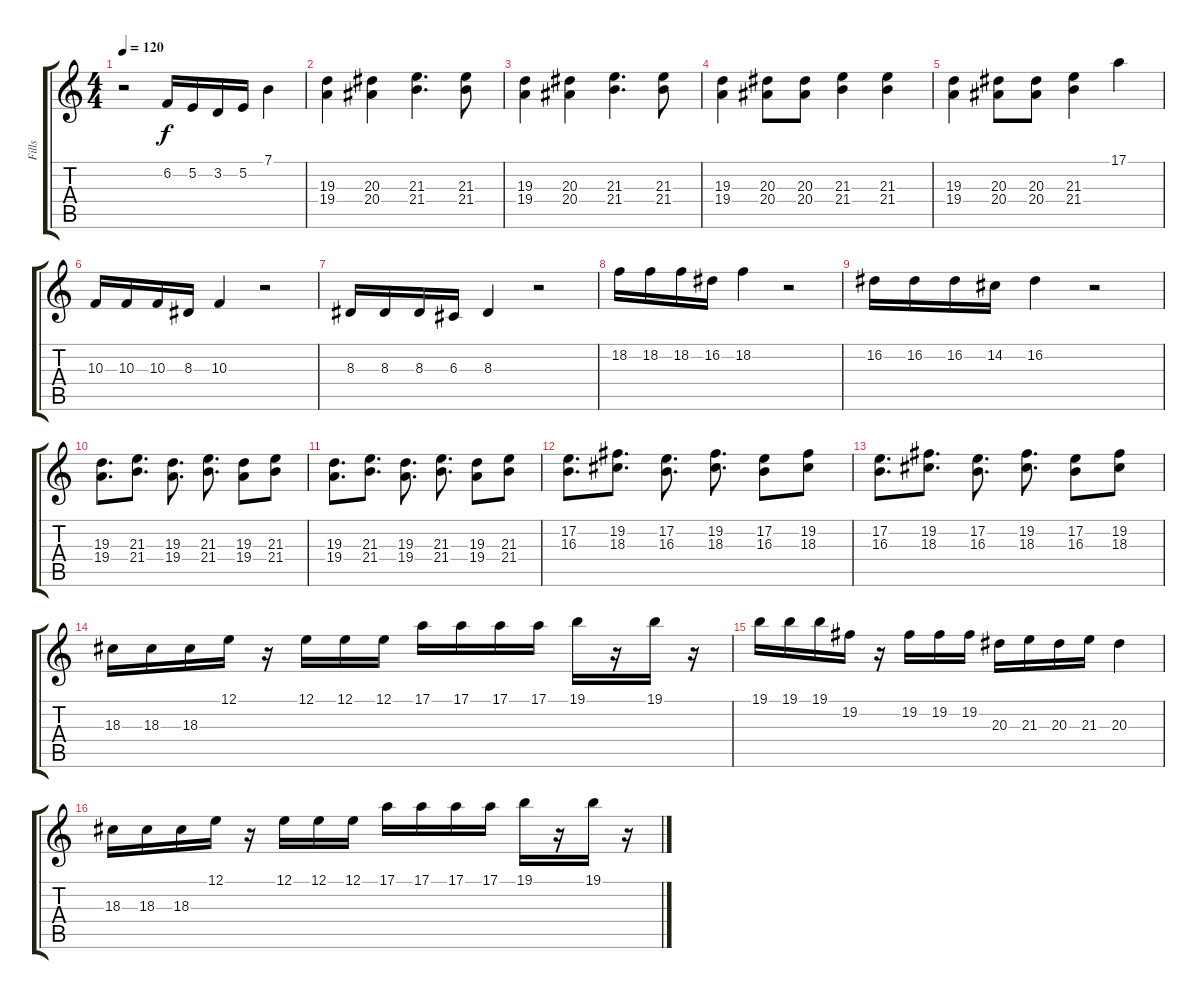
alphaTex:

\track ("Fills" "Fills") {instrument rockorgan}
\staff {score tabs}
\tuning (E4 B3 G3 D3 A2 E2) {hide}
\ts (4 4)
\tempo 120
\clef g2
\ks c
r.2{dy f} 6.2.16 5.2.16 3.2.16 5.2.16 7.1.4 |
(19.3 19.4).4 (20.3 20.4).4 (21.3 21.4).4{d} (21.3 21.4).8 |
(19.3 19.4).4 (20.3 20.4).4 (21.3 21.4).4{d} (21.3 21.4).8 |
(19.3 19.4).4 (20.3 20.4).8 (20.3 20.4).8 (21.3 21.4).4 (21.3 21.4).4 |
(19.3 19.4).4 (20.3 20.4).8 (20.3 20.4).8 (21.3 21.4).4 17.1.4 |
10.3.16 10.3.16 10.3.16 8.3.16 10.3.4 r.2 |
8.3.16 8.3.16 8.3.16 6.3.16 8.3.4 r.2 |
18.2.16 18.2.16 18.2.16 16.2.16 18.2.4 r.2 |
16.2.16 16.2.16 16.2.16 14.2.16 16.2.4 r.2 |
(19.3 19.4).8{d} (21.3 21.4).8{d} (19.3 19.4).8{d} (21.3 21.4).8{d} (19.3 19.4).8 (21.3 21.4).8 |
(19.3 19.4).8{d} (21.3 21.4).8{d} (19.3 19.4).8{d} (21.3 21.4).8{d} (19.3 19.4).8 (21.3 21.4).8 |
(17.2 16.3).8{d} (19.2 18.3).8{d} (17.2 16.3).8{d} (19.2 18.3).8{d} (17.2 16.3).8 (19.2 18.3).8 |
(17.2 16.3).8{d} (19.2 18.3).8{d} (17.2 16.3).8{d} (19.2 18.3).8{d} (17.2 16.3).8 (19.2 18.3).8 |
18.3.16 18.3.16 18.3.16 12.1.16 r.16 12.1.16 12.1.16 12.1.16 17.1.16 17.1.16 17.1.16 17.1.16 19.1.16 r.16 19.1.16 r.16 |
19.1.16 19.1.16 19.1.16 19.2.16 r.16 19.2.16 19.2.16 19.2.16 20.3.16 21.3.16 20.3.16 21.3.16 20.3.4 |
18.3.16 18.3.16 18.3.16 12.1.16 r.16 12.1.16 12.1.16 12.1.16 17.1.16 17.1.16 17.1.16 17.1.16 19.1.16 r.16 19.1.16 r.16
